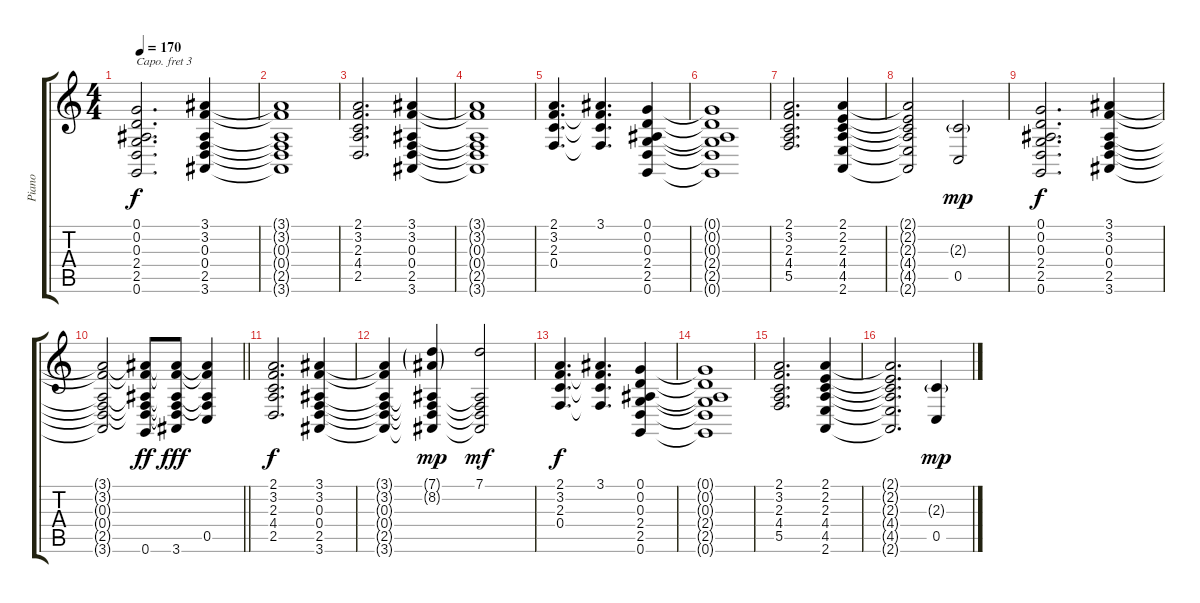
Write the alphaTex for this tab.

\track ("Piano" "Piano") {instrument acousticgrandpiano}
\staff {score tabs}
\capo 3
\tuning (E4 B3 G3 D3 A2 E2) {hide}
\ts (4 4)
\tempo 170
\clef g2
\ks c
(0.1 0.2 0.3 2.4 2.5 0.6).2{d dy f} (3.1 3.2 0.3 0.4 2.5 3.6).4 |
(3.1{t} 3.2{t} 0.3{t} 0.4{t} 2.5{t} 3.6{t}).1 |
(2.1 3.2 2.3 4.4 2.5).2{d} (3.1 3.2 0.3 0.4 2.5 3.6).4 |
(3.1{t} 3.2{t} 0.3{t} 0.4{t} 2.5{t} 3.6{t}).1 |
(2.1 3.2 2.3 0.4).4{d} (3.1 3.2{t} 2.3{t} 0.4{t}).4{d} (0.1 0.2 0.3 2.4 2.5 0.6).4 |
(0.1{t} 0.2{t} 0.3{t} 2.4{t} 2.5{t} 0.6{t}).1 |
(2.1 3.2 2.3 4.4 5.5).2{d} (2.1 2.2 2.3 4.4 4.5 2.6).4 |
(2.1{t} 2.2{t} 2.3{t} 4.4{t} 4.5{t} 2.6{t}).2 (2.3{g} 0.5).2{dy mp} |
(0.1 0.2 0.3 2.4 2.5 0.6).2{d dy f} (3.1 3.2 0.3 0.4 2.5 3.6).4 |
\barLineRight lightlight
(3.1{t} 3.2{t} 0.3{t} 0.4{t} 2.5{t} 3.6{t}).2 (3.1{t} 3.2{t} 0.3{t} 0.4{t} 2.5{t} 0.6).8{dy ff} (3.1{t} 3.2{t} 0.3{t} 0.4{t} 2.5{t} 3.6).8{dy fff} (3.1{t} 3.2{t} 0.3{t} 0.4{t} 0.5).4 |
(2.1 3.2 2.3 4.4 2.5).2{d dy f} (3.1 3.2 0.3 0.4 2.5 3.6).4 |
(3.1{t} 3.2{t} 0.3{t} 0.4{t} 2.5{t} 3.6{t}).4 (7.1{g} 8.2{g} 0.3{t} 0.4{t} 2.5{t} 3.6{t}).4{dy mp} (7.1 0.3{t} 0.4{t} 2.5{t} 3.6{t}).2{dy mf} |
(2.1 3.2 2.3 0.4).4{d dy f} (3.1 3.2{t} 2.3{t} 0.4{t}).4{d} (0.1 0.2 0.3 2.4 2.5 0.6).4 |
(0.1{t} 0.2{t} 0.3{t} 2.4{t} 2.5{t} 0.6{t}).1 |
(2.1 3.2 2.3 4.4 5.5).2{d} (2.1 2.2 2.3 4.4 4.5 2.6).4 |
(2.1{t} 2.2{t} 2.3{t} 4.4{t} 4.5{t} 2.6{t}).2{d} (2.3{g} 0.5).4{dy mp}
